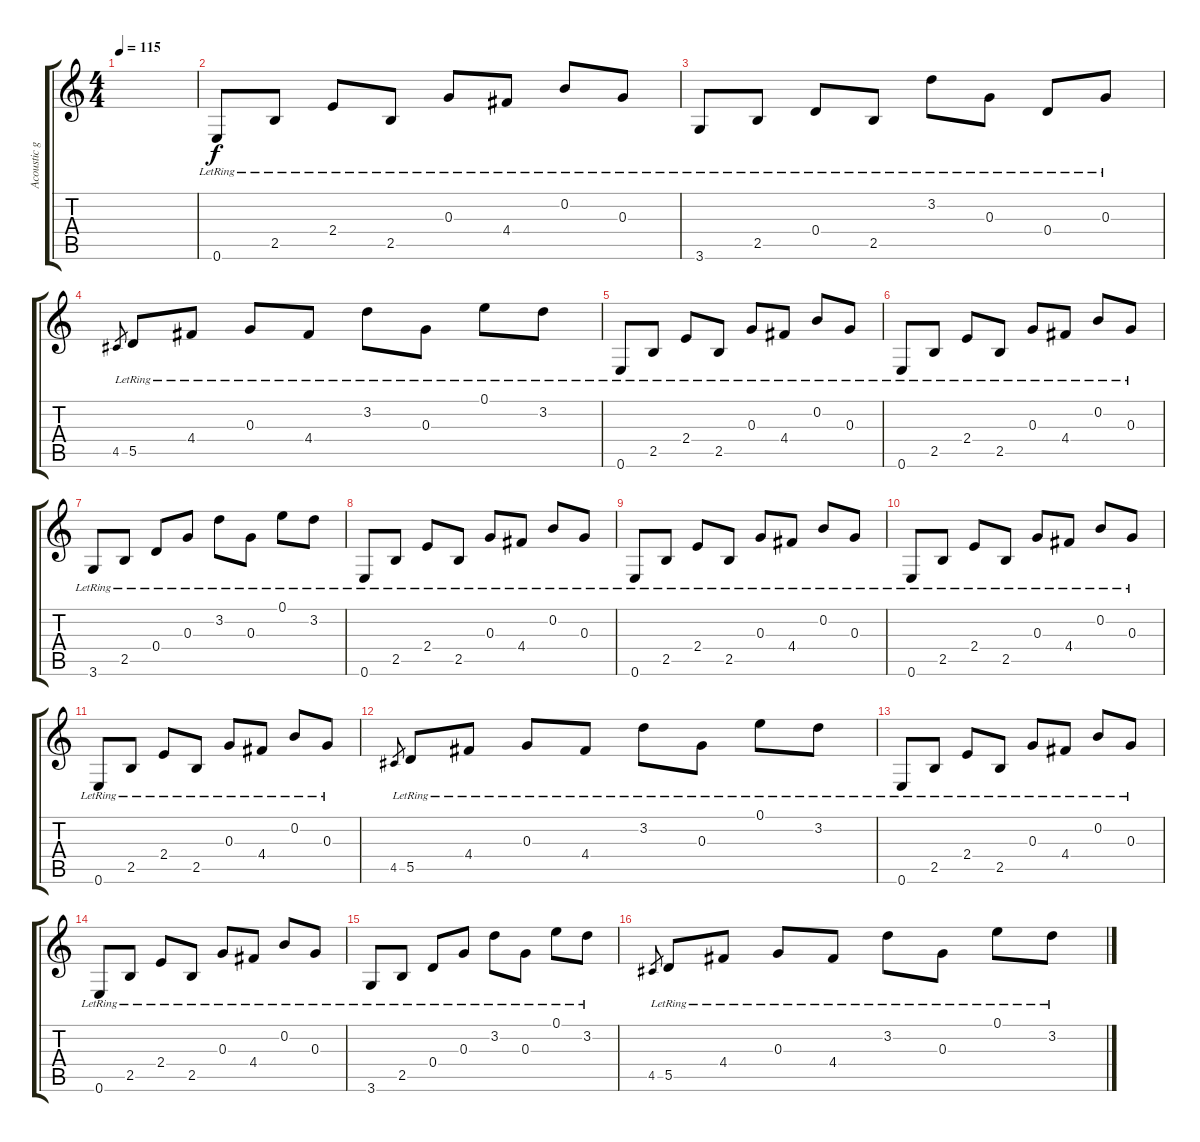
\track ("Acoustic guitar" "Acoustic g") {instrument acousticguitarsteel}
\staff {score tabs}
\tuning (E4 B3 G3 D3 A2 E2) {hide}
\ts (4 4)
\tempo 115
\clef g2
\ks c
|
0.6{lr}.8 2.5{lr}.8 2.4{lr}.8 2.5{lr}.8 0.3{lr}.8 4.4{lr}.8 0.2{lr}.8 0.3{lr}.8 |
3.6{lr}.8 2.5{lr}.8 0.4{lr}.8 2.5{lr}.8 3.2{lr}.8 0.3{lr}.8 0.4{lr}.8 0.3{lr}.8 |
4.5.8{gr} 5.5{lr}.8 4.4{lr}.8 0.3{lr}.8 4.4{lr}.8 3.2{lr}.8 0.3{lr}.8 0.1{lr}.8 3.2{lr}.8 |
0.6{lr}.8 2.5{lr}.8 2.4{lr}.8 2.5{lr}.8 0.3{lr}.8 4.4{lr}.8 0.2{lr}.8 0.3{lr}.8 |
0.6{lr}.8 2.5{lr}.8 2.4{lr}.8 2.5{lr}.8 0.3{lr}.8 4.4{lr}.8 0.2{lr}.8 0.3{lr}.8 |
3.6{lr}.8 2.5{lr}.8 0.4{lr}.8 0.3{lr}.8 3.2{lr}.8 0.3{lr}.8 0.1{lr}.8 3.2{lr}.8 |
0.6{lr}.8 2.5{lr}.8 2.4{lr}.8 2.5{lr}.8 0.3{lr}.8 4.4{lr}.8 0.2{lr}.8 0.3{lr}.8 |
0.6{lr}.8 2.5{lr}.8 2.4{lr}.8 2.5{lr}.8 0.3{lr}.8 4.4{lr}.8 0.2{lr}.8 0.3{lr}.8 |
0.6{lr}.8 2.5{lr}.8 2.4{lr}.8 2.5{lr}.8 0.3{lr}.8 4.4{lr}.8 0.2{lr}.8 0.3{lr}.8 |
0.6{lr}.8 2.5{lr}.8 2.4{lr}.8 2.5{lr}.8 0.3{lr}.8 4.4{lr}.8 0.2{lr}.8 0.3{lr}.8 |
4.5.8{gr} 5.5{lr}.8 4.4{lr}.8 0.3{lr}.8 4.4{lr}.8 3.2{lr}.8 0.3{lr}.8 0.1{lr}.8 3.2{lr}.8 |
0.6{lr}.8 2.5{lr}.8 2.4{lr}.8 2.5{lr}.8 0.3{lr}.8 4.4{lr}.8 0.2{lr}.8 0.3{lr}.8 |
0.6{lr}.8 2.5{lr}.8 2.4{lr}.8 2.5{lr}.8 0.3{lr}.8 4.4{lr}.8 0.2{lr}.8 0.3{lr}.8 |
3.6{lr}.8 2.5{lr}.8 0.4{lr}.8 0.3{lr}.8 3.2{lr}.8 0.3{lr}.8 0.1{lr}.8 3.2{lr}.8 |
4.5.8{gr} 5.5{lr}.8 4.4{lr}.8 0.3{lr}.8 4.4{lr}.8 3.2{lr}.8 0.3{lr}.8 0.1{lr}.8 3.2{lr}.8
